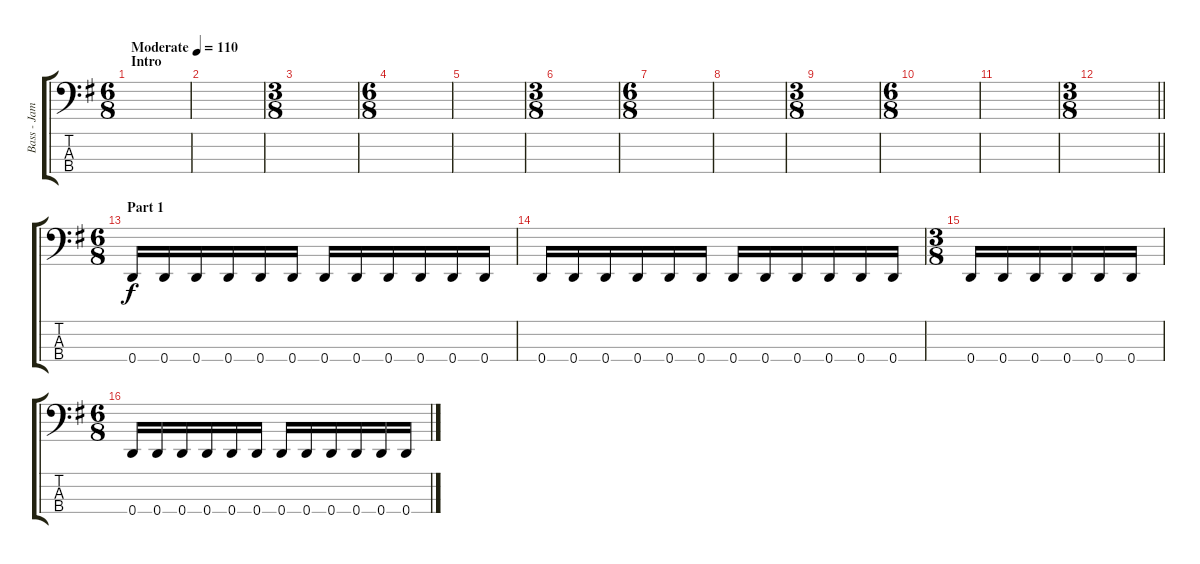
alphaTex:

\track ("Bass - James Johnston" "Bass - Jam") {instrument electricbassfinger}
\staff {score tabs}
\tuning (G2 D2 A1 D1) {hide}
\ts (6 8)
\section ("" "Intro")
\tempo (110 "Moderate")
\clef f4
\ks g
|
|
\ts (3 8)
|
\ts (6 8)
|
|
\ts (3 8)
|
\ts (6 8)
|
|
\ts (3 8)
|
\ts (6 8)
|
|
\ts (3 8)
\barLineRight lightlight
|
\ts (6 8)
\section ("" "Part 1")
0.4.16 0.4.16 0.4.16 0.4.16 0.4.16 0.4.16 0.4.16 0.4.16 0.4.16 0.4.16 0.4.16 0.4.16 |
0.4.16 0.4.16 0.4.16 0.4.16 0.4.16 0.4.16 0.4.16 0.4.16 0.4.16 0.4.16 0.4.16 0.4.16 |
\ts (3 8)
0.4.16 0.4.16 0.4.16 0.4.16 0.4.16 0.4.16 |
\ts (6 8)
0.4.16 0.4.16 0.4.16 0.4.16 0.4.16 0.4.16 0.4.16 0.4.16 0.4.16 0.4.16 0.4.16 0.4.16
